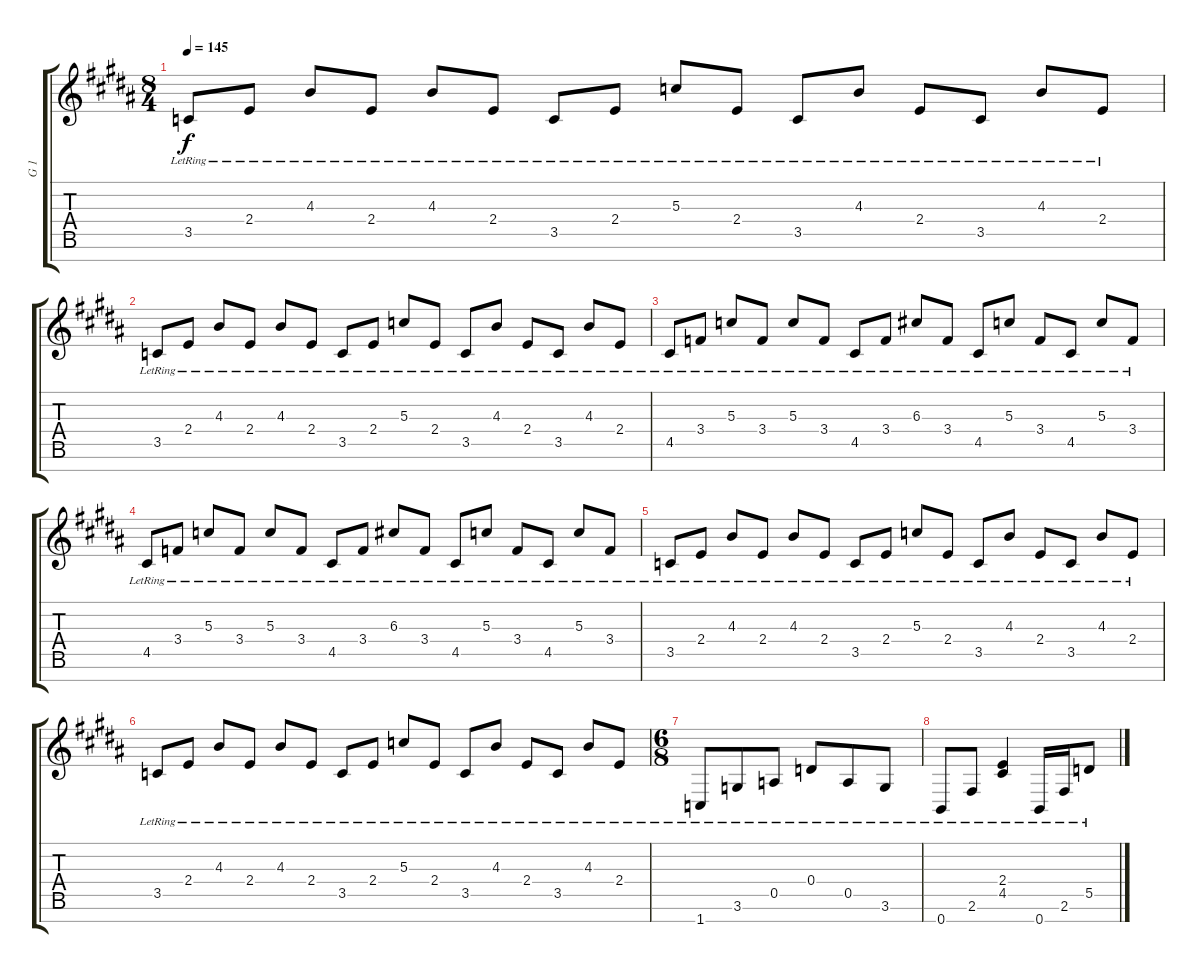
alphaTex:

\track ("G 1" "G 1") {instrument acousticguitarsteel}
\staff {score tabs}
\tuning (E4 B3 G3 D3 A2 E2 B1) {hide}
\ts (8 4)
\tempo 145
\clef g2
\ks g#minor
3.5{lr}.8{dy f} 2.4{lr}.8 4.3{lr}.8 2.4{lr}.8 4.3{lr}.8 2.4{lr}.8 3.5{lr}.8 2.4{lr}.8 5.3{lr}.8 2.4{lr}.8 3.5{lr}.8 4.3{lr}.8 2.4{lr}.8 3.5{lr}.8 4.3{lr}.8 2.4{lr}.8 |
3.5{lr}.8 2.4{lr}.8 4.3{lr}.8 2.4{lr}.8 4.3{lr}.8 2.4{lr}.8 3.5{lr}.8 2.4{lr}.8 5.3{lr}.8 2.4{lr}.8 3.5{lr}.8 4.3{lr}.8 2.4{lr}.8 3.5{lr}.8 4.3{lr}.8 2.4{lr}.8 |
4.5{lr}.8 3.4{lr}.8 5.3{lr}.8 3.4{lr}.8 5.3{lr}.8 3.4{lr}.8 4.5{lr}.8 3.4{lr}.8 6.3{lr}.8 3.4{lr}.8 4.5{lr}.8 5.3{lr}.8 3.4{lr}.8 4.5{lr}.8 5.3{lr}.8 3.4{lr}.8 |
4.5{lr}.8 3.4{lr}.8 5.3{lr}.8 3.4{lr}.8 5.3{lr}.8 3.4{lr}.8 4.5{lr}.8 3.4{lr}.8 6.3{lr}.8 3.4{lr}.8 4.5{lr}.8 5.3{lr}.8 3.4{lr}.8 4.5{lr}.8 5.3{lr}.8 3.4{lr}.8 |
3.5{lr}.8 2.4{lr}.8 4.3{lr}.8 2.4{lr}.8 4.3{lr}.8 2.4{lr}.8 3.5{lr}.8 2.4{lr}.8 5.3{lr}.8 2.4{lr}.8 3.5{lr}.8 4.3{lr}.8 2.4{lr}.8 3.5{lr}.8 4.3{lr}.8 2.4{lr}.8 |
3.5{lr}.8 2.4{lr}.8 4.3{lr}.8 2.4{lr}.8 4.3{lr}.8 2.4{lr}.8 3.5{lr}.8 2.4{lr}.8 5.3{lr}.8 2.4{lr}.8 3.5{lr}.8 4.3{lr}.8 2.4{lr}.8 3.5{lr}.8 4.3{lr}.8 2.4{lr}.8 |
\ts (6 8)
1.7{lr}.8 3.6{lr}.8 0.5{lr}.8 0.4{lr}.8 0.5{lr}.8 3.6{lr}.8 |
0.7{lr}.8 2.6{lr}.8 (2.4{lr} 4.5{lr}).4 0.7{lr}.16 2.6{lr}.16 5.5{lr}.8
